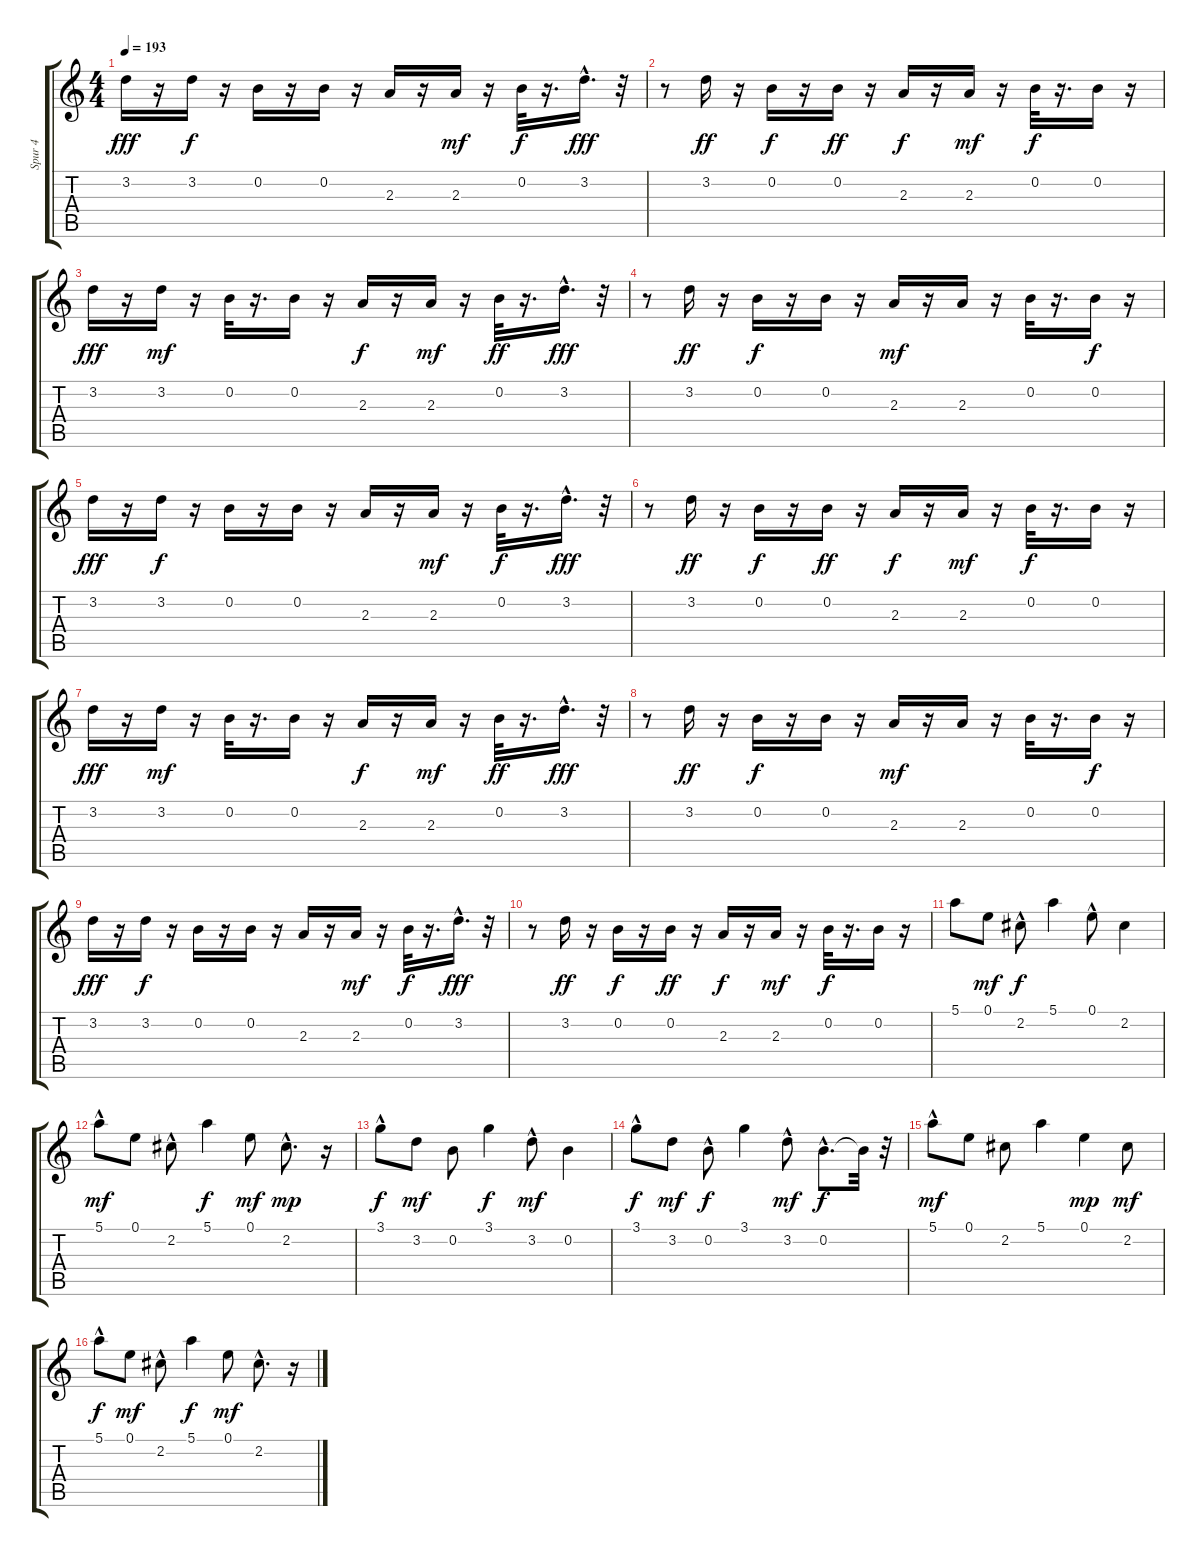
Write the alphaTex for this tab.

\track ("Spur 4" "Spur 4") {instrument acousticbass}
\staff {score tabs}
\tuning (E4 B3 G3 D3 A2 E2) {hide}
\ts (4 4)
\tempo 193
\clef g2
\ks c
3.2.16{dy fff} r.16 3.2.16{dy f} r.16 0.2.16 r.16 0.2.16 r.16 2.3.16 r.16 2.3.16{dy mf} r.16 0.2.32{dy f} r.16{d} 3.2{hac}.16{d dy fff} r.32 |
r.8 3.2.16{dy ff} r.16 0.2.16{dy f} r.16 0.2.16{dy ff} r.16 2.3.16{dy f} r.16 2.3.16{dy mf} r.16 0.2.32{dy f} r.16{d} 0.2.16 r.16 |
3.2.16{dy fff} r.16 3.2.16{dy mf} r.16 0.2.32 r.16{d} 0.2.16 r.16 2.3.16{dy f} r.16 2.3.16{dy mf} r.16 0.2.32{dy ff} r.16{d} 3.2{hac}.16{d dy fff} r.32 |
r.8 3.2.16{dy ff} r.16 0.2.16{dy f} r.16 0.2.16 r.16 2.3.16{dy mf} r.16 2.3.16 r.16 0.2.32 r.16{d} 0.2.16{dy f} r.16 |
3.2.16{dy fff} r.16 3.2.16{dy f} r.16 0.2.16 r.16 0.2.16 r.16 2.3.16 r.16 2.3.16{dy mf} r.16 0.2.32{dy f} r.16{d} 3.2{hac}.16{d dy fff} r.32 |
r.8 3.2.16{dy ff} r.16 0.2.16{dy f} r.16 0.2.16{dy ff} r.16 2.3.16{dy f} r.16 2.3.16{dy mf} r.16 0.2.32{dy f} r.16{d} 0.2.16 r.16 |
3.2.16{dy fff} r.16 3.2.16{dy mf} r.16 0.2.32 r.16{d} 0.2.16 r.16 2.3.16{dy f} r.16 2.3.16{dy mf} r.16 0.2.32{dy ff} r.16{d} 3.2{hac}.16{d dy fff} r.32 |
r.8 3.2.16{dy ff} r.16 0.2.16{dy f} r.16 0.2.16 r.16 2.3.16{dy mf} r.16 2.3.16 r.16 0.2.32 r.16{d} 0.2.16{dy f} r.16 |
3.2.16{dy fff} r.16 3.2.16{dy f} r.16 0.2.16 r.16 0.2.16 r.16 2.3.16 r.16 2.3.16{dy mf} r.16 0.2.32{dy f} r.16{d} 3.2{hac}.16{d dy fff} r.32 |
r.8 3.2.16{dy ff} r.16 0.2.16{dy f} r.16 0.2.16{dy ff} r.16 2.3.16{dy f} r.16 2.3.16{dy mf} r.16 0.2.32{dy f} r.16{d} 0.2.16 r.16 |
5.1.8 0.1.8{dy mf} 2.2{hac}.8{dy f} 5.1.4 0.1{hac}.8 2.2.4 |
5.1{hac}.8{dy mf} 0.1.8 2.2{hac}.8 5.1.4{dy f} 0.1.8{dy mf} 2.2{hac}.8{d dy mp} r.16 |
3.1{hac}.8{dy f} 3.2.8{dy mf} 0.2.8 3.1.4{dy f} 3.2{hac}.8{dy mf} 0.2.4 |
3.1{hac}.8{dy f} 3.2.8{dy mf} 0.2{hac}.8{dy f} 3.1.4 3.2{hac}.8{dy mf} 0.2{hac}.8{d dy f} 0.2{t}.32 r.32 |
5.1{hac}.8{dy mf} 0.1.8 2.2.8 5.1.4 0.1.4{dy mp} 2.2.8{dy mf} |
5.1{hac}.8{dy f} 0.1.8{dy mf} 2.2{hac}.8 5.1.4{dy f} 0.1.8{dy mf} 2.2{hac}.8{d} r.16
